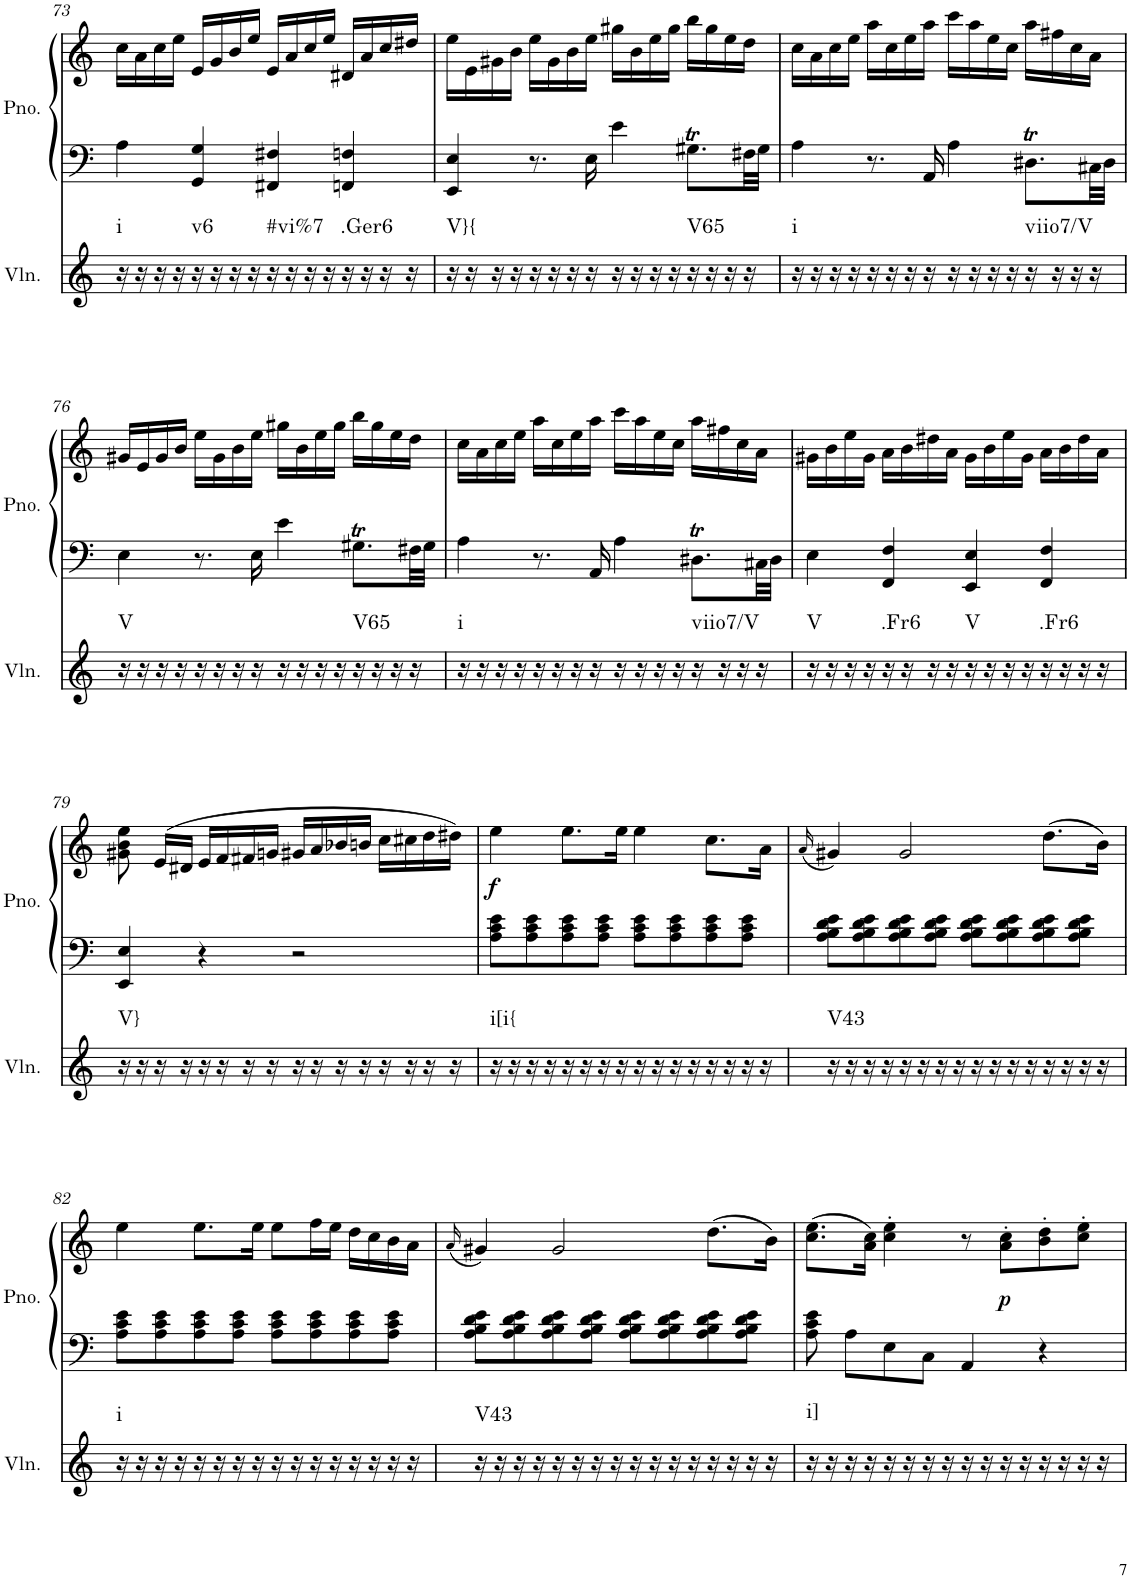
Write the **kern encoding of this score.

**kern	**harte	**kern	**kern	**dynam
*part2	*part2	*part1	*part1	*part1
*staff3	*	*staff2	*staff1	*staff1/2
*I"Violin	*	*I"Piano	*	*
*I'Vln.	*	*I'Pno.	*	*
!!LO:PB:g=z
*clefG2	*	*clefF4	*clefG2	*
*k[]	*	*k[]	*k[]	*
*M4/4	*	*M4/4	*M4/4	*
*met(c)	*	*met(c)	*met(c)	*
=73	=73	=73	=73	=73
!	!LO:H:kt=i	!	!	!
16r	N	4A\	16cc\LL	.
16r	.	.	16a\	.
16r	.	.	16cc\	.
16r	.	.	16ee\JJ	.
!	!LO:H:kt=v6	!	!	!
16r	N	4GG/ 4G/	16e/LL	.
16r	.	.	16g/	.
16r	.	.	16b/	.
16r	.	.	16ee/JJ	.
!	!LO:H:kt=#vi%7	!	!	!
16r	N	4FF#X/ 4F#X/	16e/LL	.
16r	.	.	16a/	.
16r	.	.	16cc/	.
16r	.	.	16ee/JJ	.
!	!LO:H:kt=.Ger6	!	!	!
16r	N	4FFn/ 4Fn/	16d#X/LL	.
16r	.	.	16a/	.
16r	.	.	16cc/	.
16r	.	.	16dd#X/JJ	.
=74	=74	=74	=74	=74
!	!LO:H:kt=V}{	!	!	!
16r	N	4EE/ 4E/	16ee\LL	.
16r	.	.	16e\	.
16r	.	.	16g#X\	.
16r	.	.	16b\JJ	.
16r	.	8.r	16ee\LL	.
16r	.	.	16g#\	.
16r	.	.	16b\	.
16r	.	16E\	16ee\JJ	.
16r	.	4e\	16gg#X\LL	.
16r	.	.	16b\	.
16r	.	.	16ee\	.
16r	.	.	16gg#\JJ	.
!	!LO:H:kt=V65	!	!	!
16r	N	8.G#Xt\L	16bb\LL	.
16r	.	.	16gg#\	.
16r	.	.	16ee\	.
16r	.	32F#X\LL	16dd\JJ	.
.	.	32G#\JJJ	.	.
=75	=75	=75	=75	=75
!	!LO:H:kt=i	!	!	!
16r	N	4A\	16cc\LL	.
16r	.	.	16a\	.
16r	.	.	16cc\	.
16r	.	.	16ee\JJ	.
16r	.	8.r	16aa\LL	.
16r	.	.	16cc\	.
16r	.	.	16ee\	.
16r	.	16AA/	16aa\JJ	.
16r	.	4A\	16ccc\LL	.
16r	.	.	16aa\	.
16r	.	.	16ee\	.
16r	.	.	16cc\JJ	.
!	!LO:H:kt=viio7/V	!	!	!
16r	N	8.D#Xt\L	16aa\LL	.
16r	.	.	16ff#X\	.
16r	.	.	16cc\	.
16r	.	32C#X\LL	16a\JJ	.
.	.	32D#\JJJ	.	.
!!LO:LB:g=z
=76	=76	=76	=76	=76
!	!LO:H:kt=V	!	!	!
16r	N	4E\	16g#X/LL	.
16r	.	.	16e/	.
16r	.	.	16g#/	.
16r	.	.	16b/JJ	.
16r	.	8.r	16ee\LL	.
16r	.	.	16g#\	.
16r	.	.	16b\	.
16r	.	16E\	16ee\JJ	.
16r	.	4e\	16gg#X\LL	.
16r	.	.	16b\	.
16r	.	.	16ee\	.
16r	.	.	16gg#\JJ	.
!	!LO:H:kt=V65	!	!	!
16r	N	8.G#Xt\L	16bb\LL	.
16r	.	.	16gg#\	.
16r	.	.	16ee\	.
16r	.	32F#X\LL	16dd\JJ	.
.	.	32G#\JJJ	.	.
=77	=77	=77	=77	=77
!	!LO:H:kt=i	!	!	!
16r	N	4A\	16cc\LL	.
16r	.	.	16a\	.
16r	.	.	16cc\	.
16r	.	.	16ee\JJ	.
16r	.	8.r	16aa\LL	.
16r	.	.	16cc\	.
16r	.	.	16ee\	.
16r	.	16AA/	16aa\JJ	.
16r	.	4A\	16ccc\LL	.
16r	.	.	16aa\	.
16r	.	.	16ee\	.
16r	.	.	16cc\JJ	.
!	!LO:H:kt=viio7/V	!	!	!
16r	N	8.D#Xt\L	16aa\LL	.
16r	.	.	16ff#X\	.
16r	.	.	16cc\	.
16r	.	32C#X\LL	16a\JJ	.
.	.	32D#\JJJ	.	.
=78	=78	=78	=78	=78
!	!LO:H:kt=V	!	!	!
16r	N	4E\	16g#X\LL	.
16r	.	.	16b\	.
16r	.	.	16ee\	.
16r	.	.	16g#\JJ	.
!	!LO:H:kt=.Fr6	!	!	!
16r	N	4FF/ 4F/	16a\LL	.
16r	.	.	16b\	.
16r	.	.	16dd#X\	.
16r	.	.	16a\JJ	.
!	!LO:H:kt=V	!	!	!
16r	N	4EE/ 4E/	16g#\LL	.
16r	.	.	16b\	.
16r	.	.	16ee\	.
16r	.	.	16g#\JJ	.
!	!LO:H:kt=.Fr6	!	!	!
16r	N	4FF/ 4F/	16a\LL	.
16r	.	.	16b\	.
16r	.	.	16dd#\	.
16r	.	.	16a\JJ	.
!!LO:LB:g=z
=79	=79	=79	=79	=79
!	!LO:H:kt=V}	!	!	!
16r	N	4EE/ 4E/	8g#X\ 8b\ 8ee\	.
16r	.	.	.	.
16r	.	.	(16e/LL	.
16r	.	.	16d#X/JJ	.
16r	.	4r	16e/LL	.
16r	.	.	16f/	.
16r	.	.	16f#X/	.
16r	.	.	16gn/JJ	.
16r	.	2r	16g#X/LL	.
16r	.	.	16a/	.
16r	.	.	16b-X/	.
16r	.	.	16bn/JJ	.
16r	.	.	16cc\LL	.
16r	.	.	16cc#X\	.
16r	.	.	16dd\	.
16r	.	.	16dd#X\JJ)	.
=80	=80	=80	=80	=80
!	!LO:H:kt=i[i{	!	!	!LO:DY:b
16r	N	8A\ 8c\ 8e\L	4ee\	f
16r	.	.	.	.
16r	.	8A\ 8c\ 8e\	.	.
16r	.	.	.	.
16r	.	8A\ 8c\ 8e\	8.ee\L	.
16r	.	.	.	.
16r	.	8A\ 8c\ 8e\J	.	.
16r	.	.	16ee\Jk	.
16r	.	8A\ 8c\ 8e\L	4ee\	.
16r	.	.	.	.
16r	.	8A\ 8c\ 8e\	.	.
16r	.	.	.	.
16r	.	8A\ 8c\ 8e\	8.cc\L	.
16r	.	.	.	.
16r	.	8A\ 8c\ 8e\J	.	.
16r	.	.	16a\Jk	.
=81	=81	=81	=81	=81
.	.	.	(16qa/	.
!	!LO:H:kt=V43	!	!	!
16r	N	8A\ 8B\ 8d\ 8e\L	4g#X/)	.
16r	.	.	.	.
16r	.	8A\ 8B\ 8d\ 8e\	.	.
16r	.	.	.	.
16r	.	8A\ 8B\ 8d\ 8e\	2g#/	.
16r	.	.	.	.
16r	.	8A\ 8B\ 8d\ 8e\J	.	.
16r	.	.	.	.
16r	.	8A\ 8B\ 8d\ 8e\L	.	.
16r	.	.	.	.
16r	.	8A\ 8B\ 8d\ 8e\	.	.
16r	.	.	.	.
16r	.	8A\ 8B\ 8d\ 8e\	(8.dd\L	.
16r	.	.	.	.
16r	.	8A\ 8B\ 8d\ 8e\J	.	.
16r	.	.	16b\Jk)	.
!!LO:LB:g=z
=82	=82	=82	=82	=82
!	!LO:H:kt=i	!	!	!
16r	N	8A\ 8c\ 8e\L	4ee\	.
16r	.	.	.	.
16r	.	8A\ 8c\ 8e\	.	.
16r	.	.	.	.
16r	.	8A\ 8c\ 8e\	8.ee\L	.
16r	.	.	.	.
16r	.	8A\ 8c\ 8e\J	.	.
16r	.	.	16ee\Jk	.
16r	.	8A\ 8c\ 8e\L	8ee\L	.
16r	.	.	.	.
16r	.	8A\ 8c\ 8e\	16ff\L	.
16r	.	.	16ee\JJ	.
16r	.	8A\ 8c\ 8e\	16dd\LL	.
16r	.	.	16cc\	.
16r	.	8A\ 8c\ 8e\J	16b\	.
16r	.	.	16a\JJ	.
=83	=83	=83	=83	=83
.	.	.	(16qa/	.
!	!LO:H:kt=V43	!	!	!
16r	N	8A\ 8B\ 8d\ 8e\L	4g#X/)	.
16r	.	.	.	.
16r	.	8A\ 8B\ 8d\ 8e\	.	.
16r	.	.	.	.
16r	.	8A\ 8B\ 8d\ 8e\	2g#/	.
16r	.	.	.	.
16r	.	8A\ 8B\ 8d\ 8e\J	.	.
16r	.	.	.	.
16r	.	8A\ 8B\ 8d\ 8e\L	.	.
16r	.	.	.	.
16r	.	8A\ 8B\ 8d\ 8e\	.	.
16r	.	.	.	.
16r	.	8A\ 8B\ 8d\ 8e\	(8.dd\L	.
16r	.	.	.	.
16r	.	8A\ 8B\ 8d\ 8e\J	.	.
16r	.	.	16b\Jk)	.
=84	=84	=84	=84	=84
!	!LO:H:kt=i]	!	!	!
16r	N	8A\ 8c\ 8e\	(8.cc\ 8.ee\L	.
16r	.	.	.	.
16r	.	8A\L	.	.
16r	.	.	16a\ 16cc\Jk)	.
16r	.	8E\	4cc\' 4ee\'	.
16r	.	.	.	.
16r	.	8C\J	.	.
16r	.	.	.	.
16r	.	4AA/	8r	.
16r	.	.	.	.
!	!	!	!	!LO:DY:b
16r	.	.	8a\' 8cc\'L	p
16r	.	.	.	.
16r	.	4r	8b\' 8dd\'	.
16r	.	.	.	.
16r	.	.	8cc\' 8ee\'J	.
16r	.	.	.	.
=	=	=	=	=
*-	*-	*-	*-	*-
